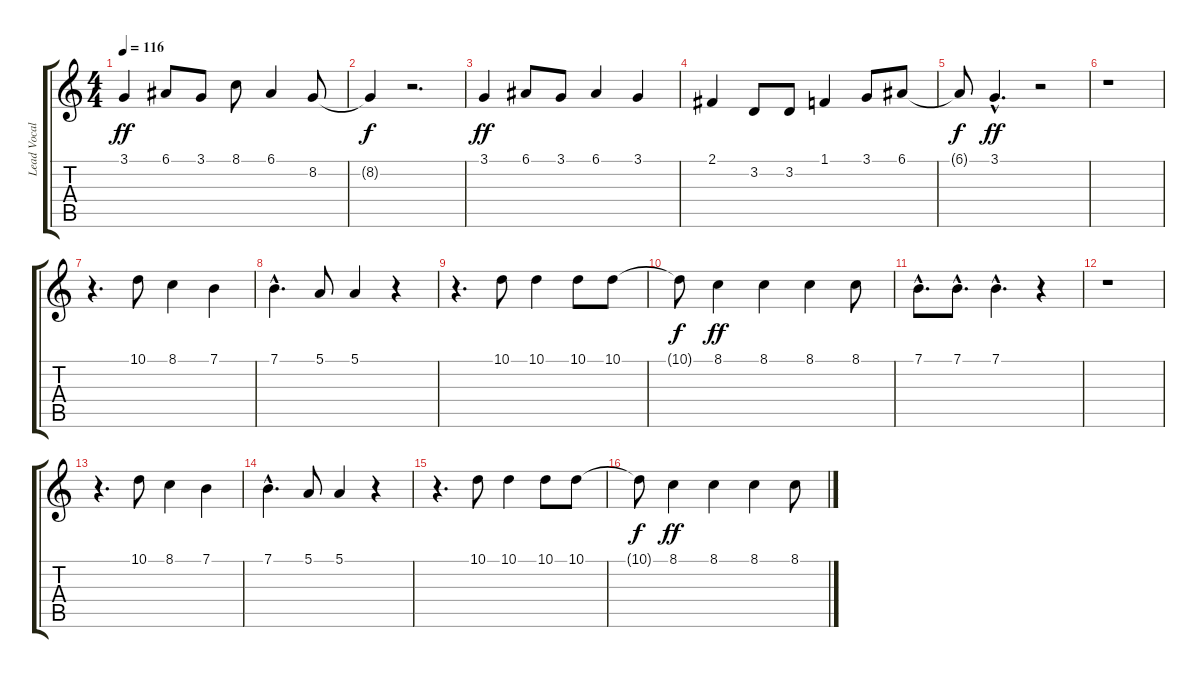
\track ("Lead Vocal George" "Lead Vocal") {instrument flute}
\staff {score tabs}
\tuning (E4 B3 G3 D3 A2 E2) {hide}
\ts (4 4)
\tempo 116
\clef g2
\ks c
3.1.4{dy ff} 6.1.8 3.1.8 8.1.8 6.1.4 8.2.8 |
8.2{t}.4{dy f} r.2{d} |
3.1.4{dy ff} 6.1.8 3.1.8 6.1.4 3.1.4 |
2.1.4 3.2.8 3.2.8 1.1.4 3.1.8 6.1.8 |
6.1{t}.8{dy f} 3.1{hac}.4{d dy ff} r.2 |
r.1 |
r.4{d} 10.1.8 8.1.4 7.1.4 |
7.1{hac}.4{d} 5.1.8 5.1.4 r.4 |
r.4{d} 10.1.8 10.1.4 10.1.8 10.1.8 |
10.1{t}.8{dy f} 8.1.4{dy ff} 8.1.4 8.1.4 8.1.8 |
7.1{hac}.8{d} 7.1{hac}.8{d} 7.1{hac}.4{d} r.4 |
r.1 |
r.4{d} 10.1.8 8.1.4 7.1.4 |
7.1{hac}.4{d} 5.1.8 5.1.4 r.4 |
r.4{d} 10.1.8 10.1.4 10.1.8 10.1.8 |
10.1{t}.8{dy f} 8.1.4{dy ff} 8.1.4 8.1.4 8.1.8
